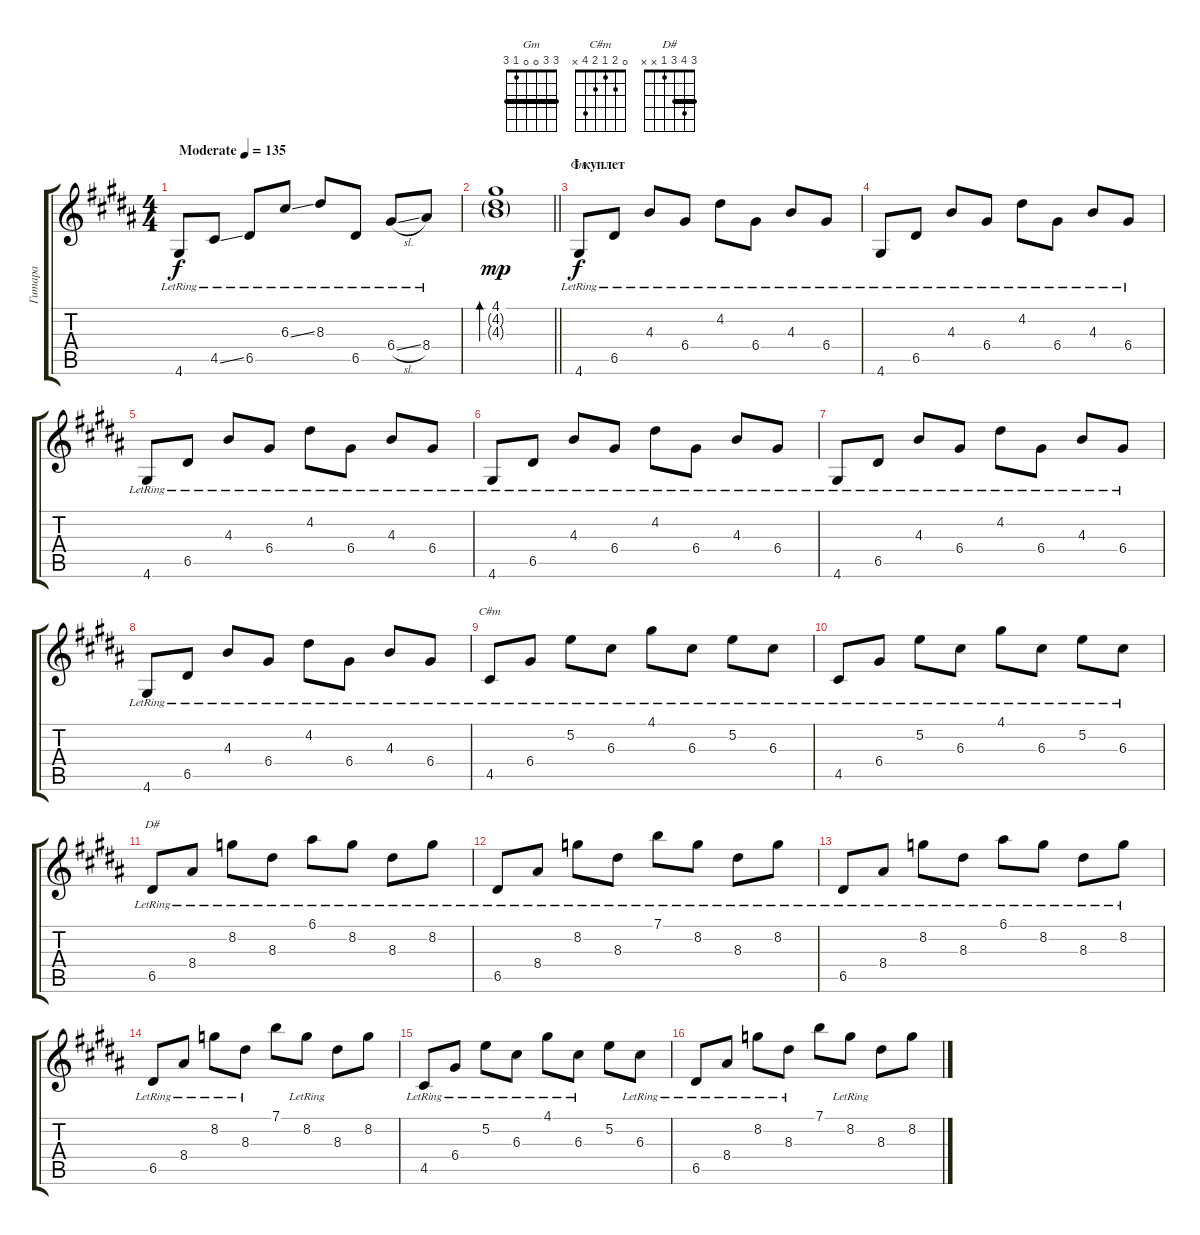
\track ("Гитара" "Гитара") {instrument acousticguitarnylon}
\staff {score tabs}
\tuning (E4 B3 G3 D3 A2 E2) {hide}
\chord ("Gm" 3 3 0 0 1 3) {barre 3}
\chord ("C#m" 0 2 1 2 4 x)
\chord ("D#" 3 4 3 1 x x) {barre 3}
\ts (4 4)
\section ("" "")
\tempo (135 "Moderate")
\clef g2
\ks g#minor
4.6{lr}.8{dy f instrument acousticguitarnylon} 4.5{ss lr}.8 6.5{lr}.8 6.3{ss lr}.8 8.3{lr}.8 6.5{lr}.8 6.4{sl lr}.8 8.4{lr}.8 |
\barLineRight lightlight
(4.1 4.2{g} 4.3{g}).1{bd 60 dy mp} |
\section ("" "I куплет")
4.6{lr}.8{ch "Gm" dy f} 6.5{lr}.8 4.3{lr}.8 6.4{lr}.8 4.2{lr}.8 6.4{lr}.8 4.3{lr}.8 6.4{lr}.8 |
4.6{lr}.8 6.5{lr}.8 4.3{lr}.8 6.4{lr}.8 4.2{lr}.8 6.4{lr}.8 4.3{lr}.8 6.4{lr}.8 |
4.6{lr}.8 6.5{lr}.8 4.3{lr}.8 6.4{lr}.8 4.2{lr}.8 6.4{lr}.8 4.3{lr}.8 6.4{lr}.8 |
4.6{lr}.8 6.5{lr}.8 4.3{lr}.8 6.4{lr}.8 4.2{lr}.8 6.4{lr}.8 4.3{lr}.8 6.4{lr}.8 |
4.6{lr}.8 6.5{lr}.8 4.3{lr}.8 6.4{lr}.8 4.2{lr}.8 6.4{lr}.8 4.3{lr}.8 6.4{lr}.8 |
4.6{lr}.8 6.5{lr}.8 4.3{lr}.8 6.4{lr}.8 4.2{lr}.8 6.4{lr}.8 4.3{lr}.8 6.4{lr}.8 |
4.5{lr}.8{ch "C#m"} 6.4{lr}.8 5.2{lr}.8 6.3{lr}.8 4.1{lr}.8 6.3{lr}.8 5.2{lr}.8 6.3{lr}.8 |
4.5{lr}.8 6.4{lr}.8 5.2{lr}.8 6.3{lr}.8 4.1{lr}.8 6.3{lr}.8 5.2{lr}.8 6.3{lr}.8 |
6.5{lr}.8{ch "D#"} 8.4{lr}.8 8.2{lr}.8 8.3{lr}.8 6.1{lr}.8 8.2{lr}.8 8.3{lr}.8 8.2{lr}.8 |
6.5{lr}.8 8.4{lr}.8 8.2{lr}.8 8.3{lr}.8 7.1{lr}.8 8.2{lr}.8 8.3{lr}.8 8.2{lr}.8 |
6.5{lr}.8 8.4{lr}.8 8.2{lr}.8 8.3{lr}.8 6.1{lr}.8 8.2{lr}.8 8.3{lr}.8 8.2{lr}.8 |
6.5{lr}.8 8.4{lr}.8 8.2{lr}.8 8.3{lr}.8 7.1.8 8.2{lr}.8 8.3.8 8.2.8 |
4.5{lr}.8 6.4{lr}.8 5.2{lr}.8 6.3{lr}.8 4.1{lr}.8 6.3{lr}.8 5.2.8 6.3{lr}.8 |
6.5{lr}.8 8.4{lr}.8 8.2{lr}.8 8.3{lr}.8 7.1.8 8.2{lr}.8 8.3.8 8.2.8
